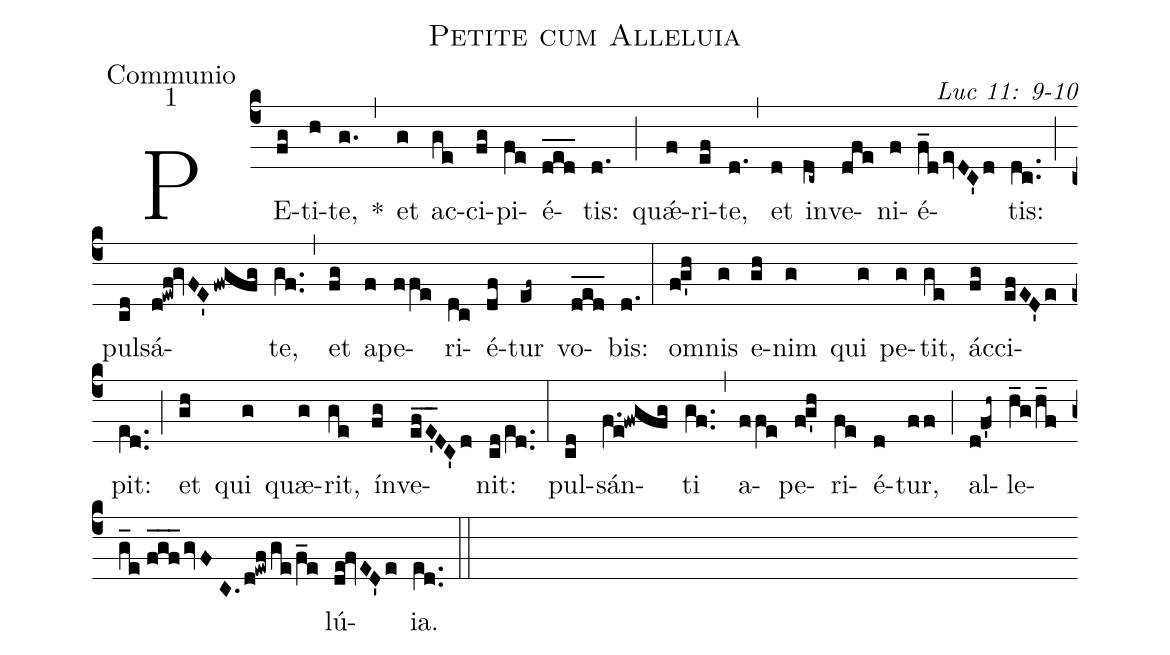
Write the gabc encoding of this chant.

name: Petite cum Alleluia;
office-part: Communio;
mode: 1;
commentary: Luc 11: 9-10;
%%
(c4) PE(fg)ti(h)te,(g.) *(,) et(g) ac(ge)ci(fg)pi(fe)é(d_e_d_)tis:(d.) (;) quǽ(f)ri(ef)te,(d.) (,) et(d) in(dc~)ve(dfe)ni(f)é(f_devDC'd)tis:(dc..) (;) pul(cd)sá(d!ewf!gvFE'fwgfg)te,(gf..) (,) et(fg) a(f)pe(ffe)ri(dc)é(df)tur(ef~) vo(d_e_d_)bis:(d.) (:)
om(fg'h)nis(g) e(gh)nim(g) qui(g) pe(g)tit,(ge) ác(fg)ci(efED'e)pit:(e[ll:1]d..) (;) et(gh) qui(g) quæ(g)rit,(ge) ín(fg)ve(ef_E'_DC'd)nit:(cd/e[ll:1]d..) (:)
pul(cd)sán(f.e!fwgfg)ti(gf..) (,) a(ffe)pe(fg'h)ri(fe)é(d)tur,(ff) (;) al(d!f'h~)le(h_g/h_f/g_e//f_g_f_gv/!F//!C.d!ewf/ge/f_e)lú(de!fvED'e)ia.(e[ll:1]d..) (::)
